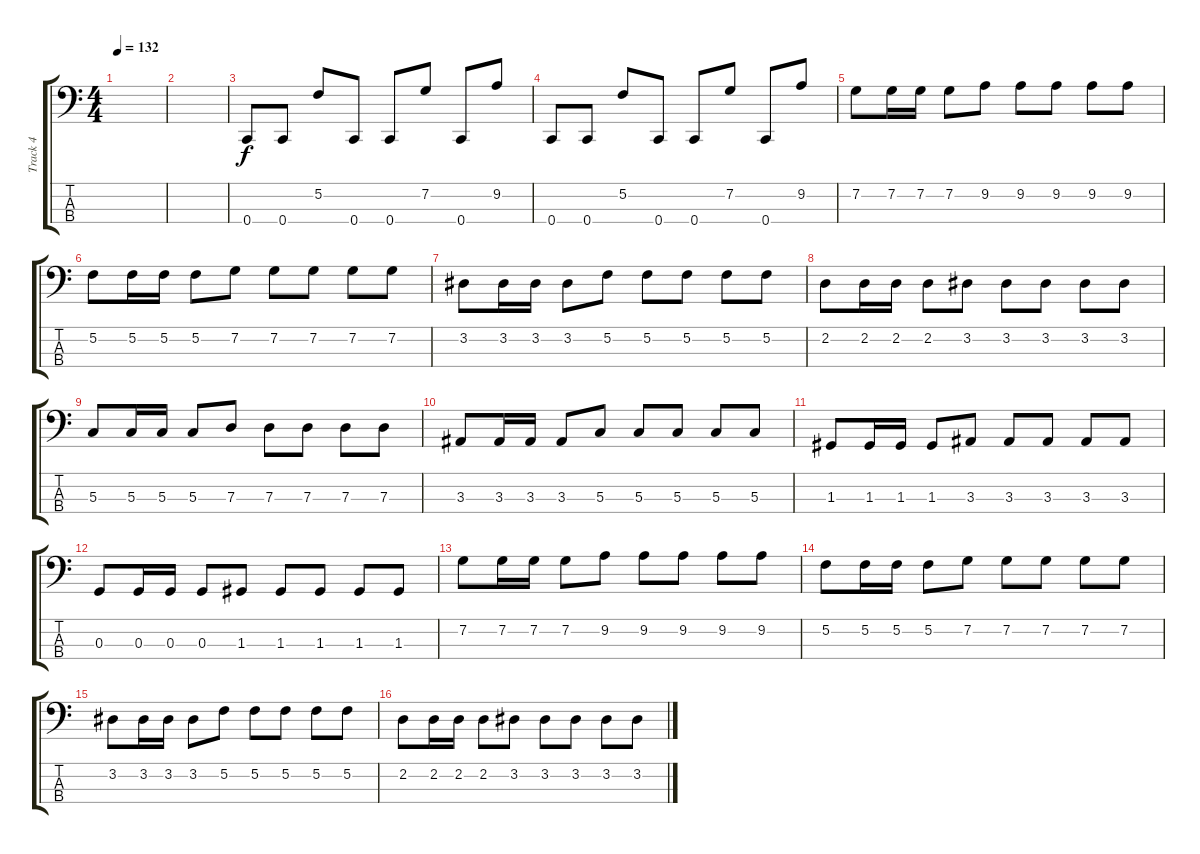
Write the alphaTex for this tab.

\track ("Track 4" "Track 4") {instrument electricbasspick}
\staff {score tabs}
\tuning (F2 C2 G1 C1) {hide}
\ts (4 4)
\tempo 132
\clef f4
\ks c
|
|
0.4.8 0.4.8 5.2.8 0.4.8 0.4.8 7.2.8 0.4.8 9.2.8 |
0.4.8 0.4.8 5.2.8 0.4.8 0.4.8 7.2.8 0.4.8 9.2.8 |
7.2.8 7.2.16 7.2.16 7.2.8 9.2.8 9.2.8 9.2.8 9.2.8 9.2.8 |
5.2.8 5.2.16 5.2.16 5.2.8 7.2.8 7.2.8 7.2.8 7.2.8 7.2.8 |
3.2.8 3.2.16 3.2.16 3.2.8 5.2.8 5.2.8 5.2.8 5.2.8 5.2.8 |
2.2.8 2.2.16 2.2.16 2.2.8 3.2.8 3.2.8 3.2.8 3.2.8 3.2.8 |
5.3.8 5.3.16 5.3.16 5.3.8 7.3.8 7.3.8 7.3.8 7.3.8 7.3.8 |
3.3.8 3.3.16 3.3.16 3.3.8 5.3.8 5.3.8 5.3.8 5.3.8 5.3.8 |
1.3.8 1.3.16 1.3.16 1.3.8 3.3.8 3.3.8 3.3.8 3.3.8 3.3.8 |
0.3.8 0.3.16 0.3.16 0.3.8 1.3.8 1.3.8 1.3.8 1.3.8 1.3.8 |
7.2.8 7.2.16 7.2.16 7.2.8 9.2.8 9.2.8 9.2.8 9.2.8 9.2.8 |
5.2.8 5.2.16 5.2.16 5.2.8 7.2.8 7.2.8 7.2.8 7.2.8 7.2.8 |
3.2.8 3.2.16 3.2.16 3.2.8 5.2.8 5.2.8 5.2.8 5.2.8 5.2.8 |
2.2.8 2.2.16 2.2.16 2.2.8 3.2.8 3.2.8 3.2.8 3.2.8 3.2.8
